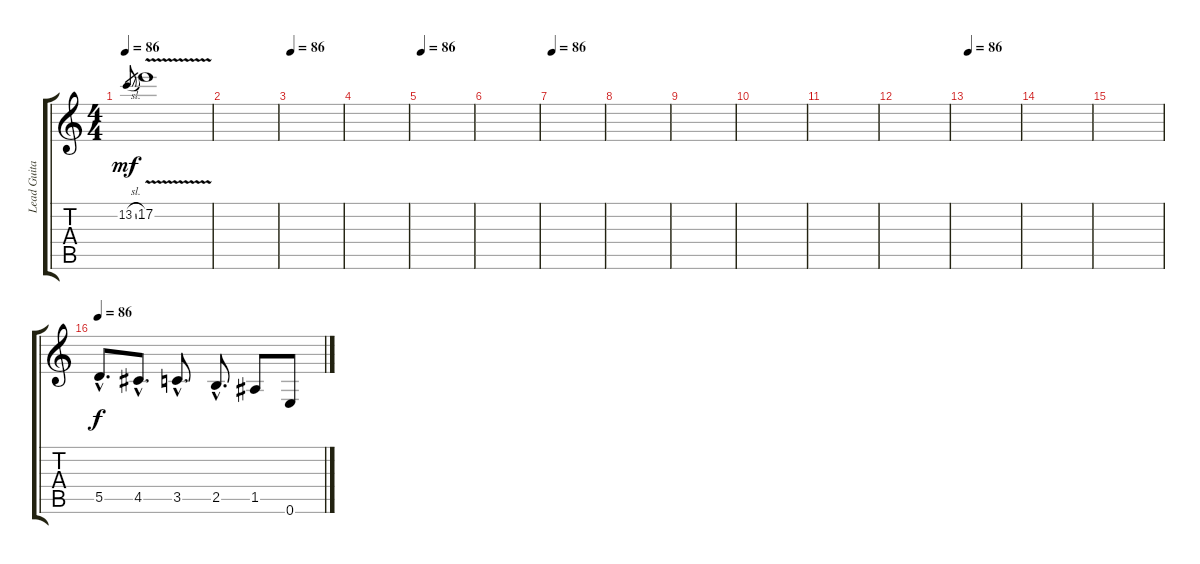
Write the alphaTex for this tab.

\track ("Lead Guitar" "Lead Guita") {instrument overdrivenguitar}
\staff {score tabs}
\tuning (E4 B3 G3 D3 A2 E2) {hide}
\ts (4 4)
\tempo 86
\clef g2
\ks c
13.2{sl}.8{gr dy mf} 17.2{v}.1 |
|
\tempo 86
|
|
\tempo 86
|
|
\tempo 86
|
|
|
|
|
|
\tempo 86
|
|
|
\tempo 86
5.5{hac}.8{d dy f} 4.5{hac}.8{d} 3.5{hac}.8{d} 2.5{hac}.8{d} 1.5.8 0.6.8
